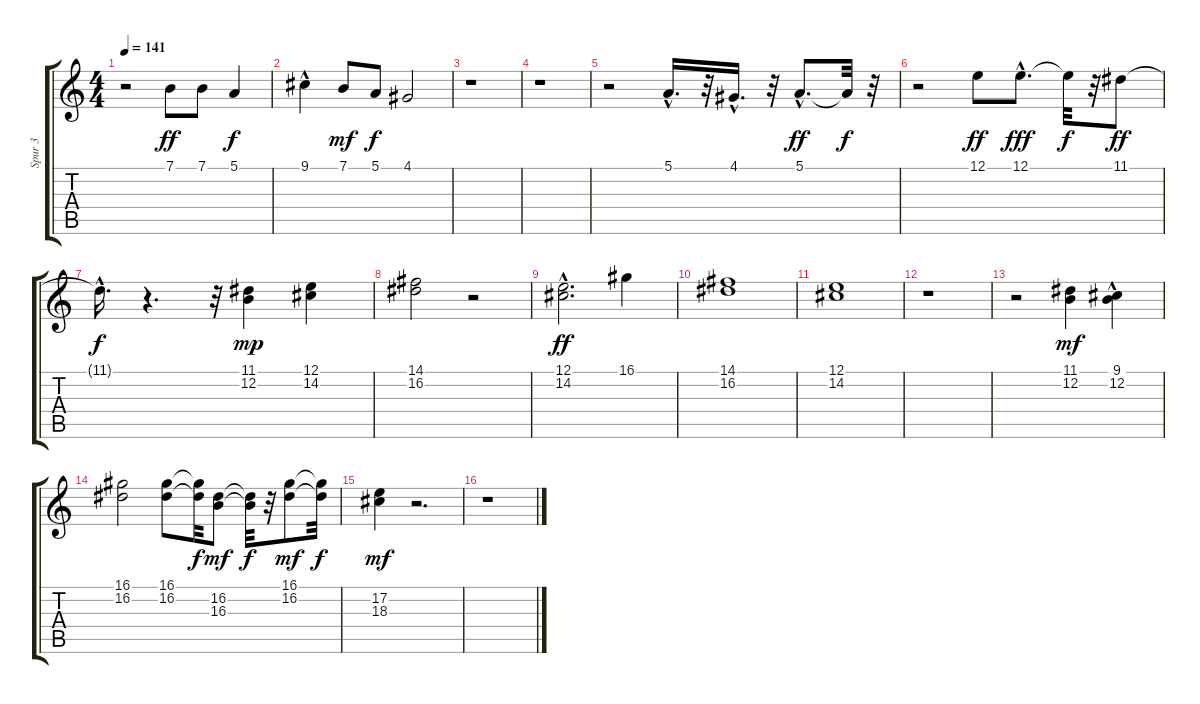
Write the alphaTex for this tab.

\track ("Spur 3" "Spur 3") {instrument tremolostrings}
\staff {score tabs}
\tuning (E4 B3 G3 D3 A2 E2) {hide}
\ts (4 4)
\tempo 141
\clef g2
\ks c
r.2{dy fff} 7.1.8{dy ff instrument tremolostrings} 7.1.8 5.1.4{dy f} |
9.1{hac}.4 7.1.8{dy mf} 5.1.8{dy f} 4.1.2 |
r.1 |
r.1 |
r.2 5.1{hac}.16{d} r.32 4.1{hac}.16{d} r.32 5.1{hac}.8{d dy ff} 5.1{t}.32{dy f} r.32 |
r.2 12.1.8{dy ff} 12.1{hac}.8{d dy fff} 12.1{t}.32{dy f} r.32 11.1.8{dy ff} |
11.1{hac t}.16{d dy f} r.4{d} r.32 (11.1 12.2).4{dy mp} (12.1 14.2).4 |
(14.1 16.2).2 r.2 |
(12.1{hac} 14.2{hac}).2{d dy ff instrument synthvoice} 16.1.4 |
(14.1 16.2).1 |
(12.1 14.2).1 |
r.1 |
r.2 (11.1 12.2).4{dy mf instrument tremolostrings} (9.1 12.2{hac}).4 |
(16.1 16.2).2 (16.1 16.2).8 (16.1{t} 16.2{t}).32{dy f} (16.2 16.3).8{dy mf} (16.2{t} 16.3{t}).32{dy f} r.32 (16.1 16.2).8{dy mf} (16.1{t} 16.2{t}).32{dy f} |
(17.2 18.3).4{dy mf} r.2{d} |
r.1
